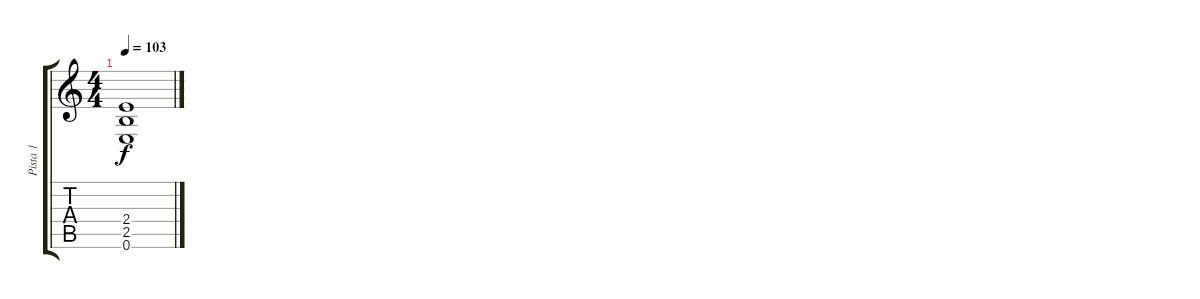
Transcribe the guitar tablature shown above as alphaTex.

\track ("Pista 1" "Pista 1") {instrument overdrivenguitar}
\staff {score tabs}
\tuning (E4 B3 G3 D3 A2 E2) {hide}
\ts (4 4)
\tempo 103
\clef g2
\ks c
(2.4{t} 2.5{t} 0.6{t}).1{dy f}
